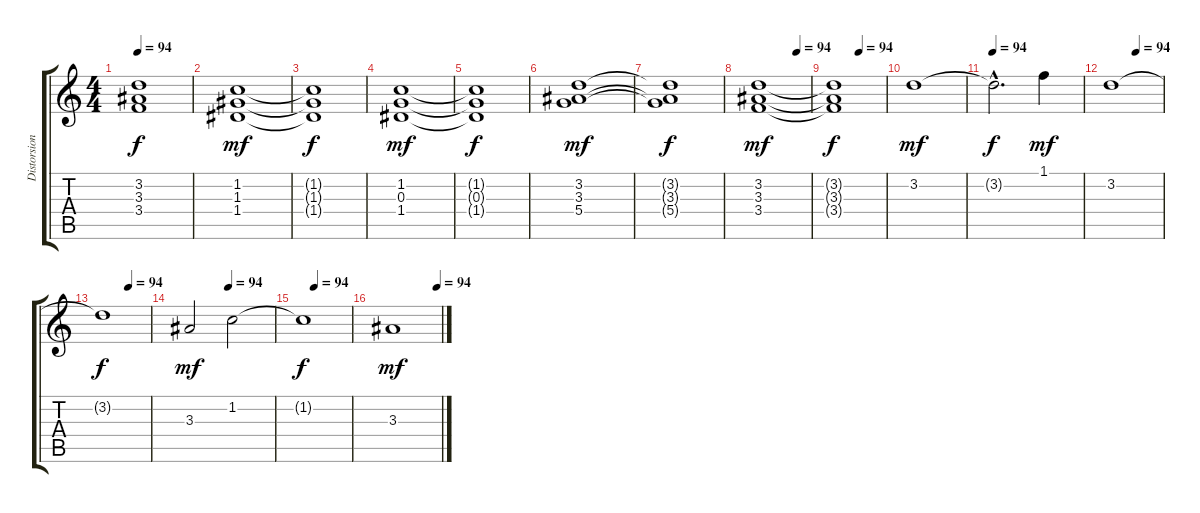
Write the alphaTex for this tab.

\track ("Distorsion" "Distorsion") {instrument distortionguitar}
\staff {score tabs}
\tuning (E4 B3 G3 D3 A2 E2) {hide}
\ts (4 4)
\tempo 94
\clef g2
\ks c
(3.2{t} 3.3{t} 3.4{t}).1{dy f} |
(1.2 1.3 1.4).1{dy mf} |
(1.2{t} 1.3{t} 1.4{t}).1{dy f} |
(1.2 0.3 1.4).1{dy mf} |
(1.2{t} 0.3{t} 1.4{t}).1{dy f} |
(3.2 3.3 5.4).1{dy mf} |
(3.2{t} 3.3{t} 5.4{t}).1{dy f} |
\tempo (94 0.75)
(3.2 3.3 3.4).1{dy mf} |
\tempo (94 0.5)
(3.2{t} 3.3{t} 3.4{t}).1{dy f} |
3.2.1{dy mf} |
\tempo 94
3.2{hac t}.2{d dy f} 1.1.4{dy mf} |
\tempo (94 0.5)
3.2.1 |
\tempo (94 0.5625)
3.2{t}.1{dy f} |
\tempo (94 0.46875)
3.3.2{dy mf} 1.2.2 |
\tempo (94 0.25)
1.2{t}.1{dy f} |
\tempo (94 0.921875)
3.3.1{dy mf}
